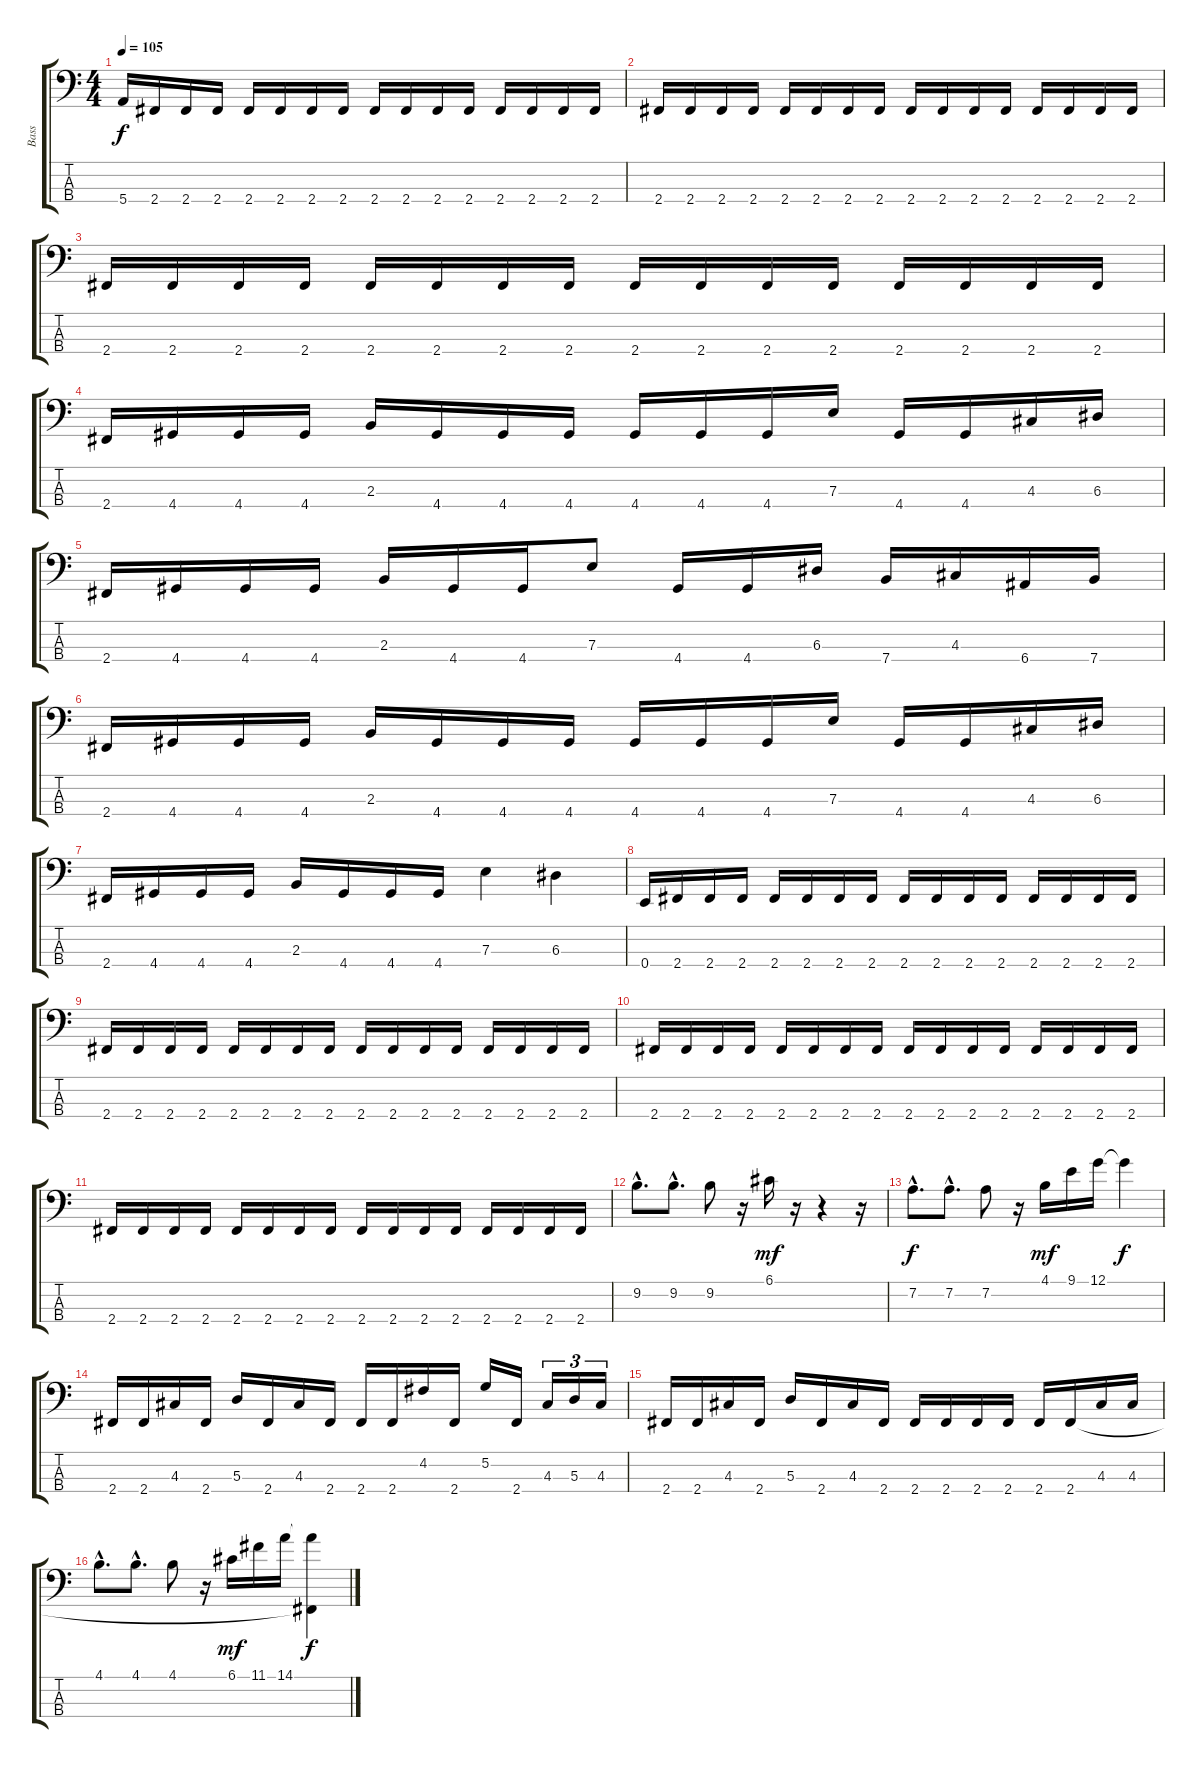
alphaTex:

\track ("Bass" "Bass") {instrument electricbasspick}
\staff {score tabs}
\tuning (G2 D2 A1 E1) {hide}
\ts (4 4)
\tempo 105
\clef f4
\ks c
5.4.16{dy f} 2.4.16 2.4.16 2.4.16 2.4.16 2.4.16 2.4.16 2.4.16 2.4.16 2.4.16 2.4.16 2.4.16 2.4.16 2.4.16 2.4.16 2.4.16 |
2.4.16 2.4.16 2.4.16 2.4.16 2.4.16 2.4.16 2.4.16 2.4.16 2.4.16 2.4.16 2.4.16 2.4.16 2.4.16 2.4.16 2.4.16 2.4.16 |
2.4.16 2.4.16 2.4.16 2.4.16 2.4.16 2.4.16 2.4.16 2.4.16 2.4.16 2.4.16 2.4.16 2.4.16 2.4.16 2.4.16 2.4.16 2.4.16 |
2.4.16 4.4.16 4.4.16 4.4.16 2.3.16 4.4.16 4.4.16 4.4.16 4.4.16 4.4.16 4.4.16 7.3.16 4.4.16 4.4.16 4.3.16 6.3.16 |
2.4.16 4.4.16 4.4.16 4.4.16 2.3.16 4.4.16 4.4.16 7.3.8 4.4.16 4.4.16 6.3.16 7.4.16 4.3.16 6.4.16 7.4.16 |
2.4.16 4.4.16 4.4.16 4.4.16 2.3.16 4.4.16 4.4.16 4.4.16 4.4.16 4.4.16 4.4.16 7.3.16 4.4.16 4.4.16 4.3.16 6.3.16 |
2.4.16 4.4.16 4.4.16 4.4.16 2.3.16 4.4.16 4.4.16 4.4.16 7.3.4 6.3.4 |
0.4.16 2.4.16 2.4.16 2.4.16 2.4.16 2.4.16 2.4.16 2.4.16 2.4.16 2.4.16 2.4.16 2.4.16 2.4.16 2.4.16 2.4.16 2.4.16 |
2.4.16 2.4.16 2.4.16 2.4.16 2.4.16 2.4.16 2.4.16 2.4.16 2.4.16 2.4.16 2.4.16 2.4.16 2.4.16 2.4.16 2.4.16 2.4.16 |
2.4.16 2.4.16 2.4.16 2.4.16 2.4.16 2.4.16 2.4.16 2.4.16 2.4.16 2.4.16 2.4.16 2.4.16 2.4.16 2.4.16 2.4.16 2.4.16 |
2.4.16 2.4.16 2.4.16 2.4.16 2.4.16 2.4.16 2.4.16 2.4.16 2.4.16 2.4.16 2.4.16 2.4.16 2.4.16 2.4.16 2.4.16 2.4.16 |
9.2{hac}.8{d} 9.2{hac}.8{d} 9.2.8 r.16 6.1.16{dy mf} r.16 r.4 r.16 |
7.2{hac}.8{d dy f} 7.2{hac}.8{d} 7.2.8 r.16 4.1.16{dy mf} 9.1.16 12.1.16 12.1{t}.4{dy f} |
2.4.16 2.4.16 4.3.16 2.4.16 5.3.16 2.4.16 4.3.16 2.4.16 2.4.16 2.4.16 4.2.16 2.4.16 5.2.16 2.4.16 4.3.16{tu (3 2)} 5.3.16{tu (3 2)} 4.3.16{tu (3 2)} |
2.4.16 2.4.16 4.3.16 2.4.16 5.3.16 2.4.16 4.3.16 2.4.16 2.4.16 2.4.16 2.4.16 2.4.16 2.4.16 2.4.16 4.3.16 4.3.16 |
4.1{hac}.8{d} 4.1{hac}.8{d} 4.1.8 r.16 6.1.16{dy mf} 11.1.16 14.1.16 (14.1{t} 2.4{t}).4{dy f}
